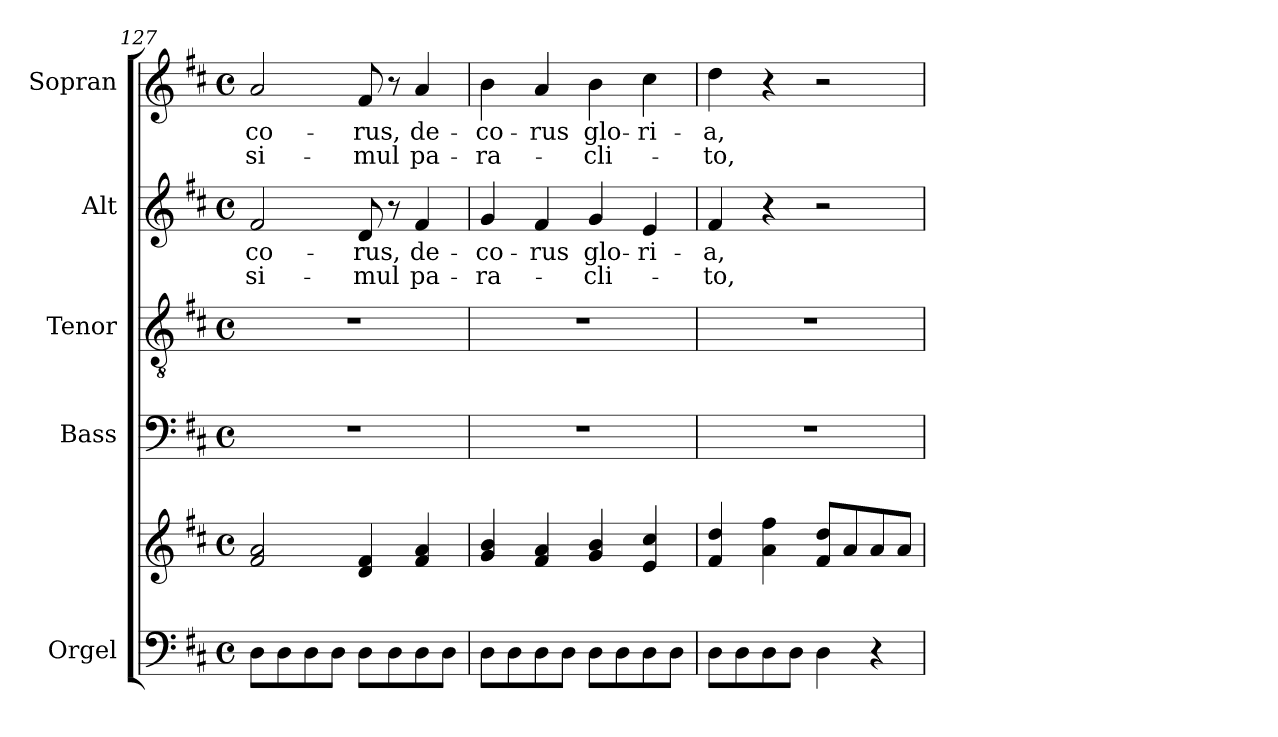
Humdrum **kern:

**kern	**kern	**kern	**kern	**kern	**text	**text	**kern	**text	**text
*part5	*part5	*part4	*part3	*part2	*part2	*part2	*part1	*part1	*part1
*staff6	*staff5	*staff4	*staff3	*staff2	*staff2	*staff2	*staff1	*staff1	*staff1
*I"Orgel	*	*I"Bass	*I"Tenor	*I"Alt	*	*	*I"Sopran	*	*
*I'Org.	*	*I'B.	*I'T.	*I'A.	*	*	*I'S.	*	*
*clefF4	*clefG2	*clefF4	*clefGv2	*clefG2	*	*	*clefG2	*	*
*k[f#c#]	*k[f#c#]	*k[f#c#]	*k[f#c#]	*k[f#c#]	*	*	*k[f#c#]	*	*
*D:	*D:	*D:	*D:	*D:	*	*	*D:	*	*
*M4/4	*M4/4	*M4/4	*M4/4	*M4/4	*	*	*M4/4	*	*
*met(c)	*met(c)	*met(c)	*met(c)	*met(c)	*	*	*met(c)	*	*
=127	=127	=127	=127	=127	=127	=127	=127	=127	=127
!	!	!	!	!	!LO:LY:b	!LO:LY:b	!	!LO:LY:b	!LO:LY:b
8D\L	2f#/ 2a/	1r	1r	2f#/	-co-	si-	2a/	-co-	si-
8D\	.	.	.	.	.	.	.	.	.
8D\	.	.	.	.	.	.	.	.	.
8D\J	.	.	.	.	.	.	.	.	.
!	!	!	!	!	!LO:LY:b	!LO:LY:b	!	!LO:LY:b	!LO:LY:b
8D\L	4d/ 4f#/	.	.	8d/	-rus,	-mul	8f#/	-rus,	-mul
8D\	.	.	.	8r	.	.	8r	.	.
!	!	!	!	!	!LO:LY:b	!LO:LY:b	!	!LO:LY:b	!LO:LY:b
8D\	4f#/ 4a/	.	.	4f#/	de-	pa-	4a/	de-	pa-
8D\J	.	.	.	.	.	.	.	.	.
=128	=128	=128	=128	=128	=128	=128	=128	=128	=128
!	!	!	!	!	!LO:LY:b	!LO:LY:b	!	!LO:LY:b	!LO:LY:b
8D\L	4g/ 4b/	1r	1r	4g/	-co-	-ra-	4b\	-co-	-ra-
8D\	.	.	.	.	.	.	.	.	.
!	!	!	!	!	!LO:LY:b	!	!	!LO:LY:b	!
8D\	4f#/ 4a/	.	.	4f#/	-rus	.	4a/	-rus	.
8D\J	.	.	.	.	.	.	.	.	.
!	!	!	!	!	!LO:LY:b	!LO:LY:b	!	!LO:LY:b	!LO:LY:b
8D\L	4g/ 4b/	.	.	4g/	glo-	-cli-	4b\	glo-	-cli-
8D\	.	.	.	.	.	.	.	.	.
!	!	!	!	!	!LO:LY:b	!	!	!LO:LY:b	!
8D\	4e/ 4cc#/	.	.	4e/	-ri-	.	4cc#\	-ri-	.
8D\J	.	.	.	.	.	.	.	.	.
=129	=129	=129	=129	=129	=129	=129	=129	=129	=129
!	!	!	!	!	!LO:LY:b	!LO:LY:b	!	!LO:LY:b	!LO:LY:b
8D\L	4f#/ 4dd/	1r	1r	4f#/	-a,	-to,	4dd\	-a,	-to,
8D\	.	.	.	.	.	.	.	.	.
8D\	4a\ 4ff#\	.	.	4r	.	.	4r	.	.
8D\J	.	.	.	.	.	.	.	.	.
4D\	8f#/ 8dd/L	.	.	2r	.	.	2r	.	.
.	8a/	.	.	.	.	.	.	.	.
4r	8a/	.	.	.	.	.	.	.	.
.	8a/J	.	.	.	.	.	.	.	.
=	=	=	=	=	=	=	=	=	=
*-	*-	*-	*-	*-	*-	*-	*-	*-	*-
